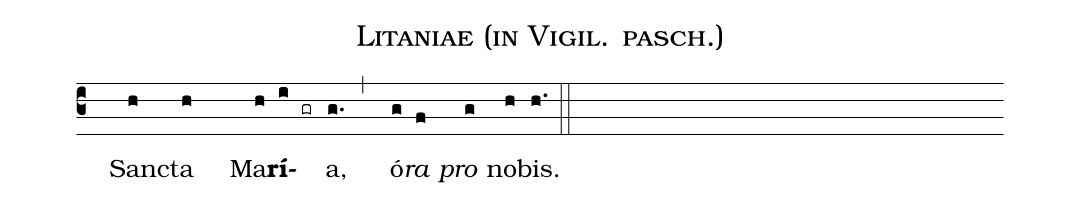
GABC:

name:Litaniae (in Vigil. pasch.);
office-part:Supplicatio;
%%
(c3) (//) Sanc(h)ta(h) ( / ) Ma(h)<b>rí</b>(i)(gr)a,(g.) (/) (,) (/) ó(g)<i>ra</i>(f) <i>pro</i>(g) no(h)bis.(h.) (::)
